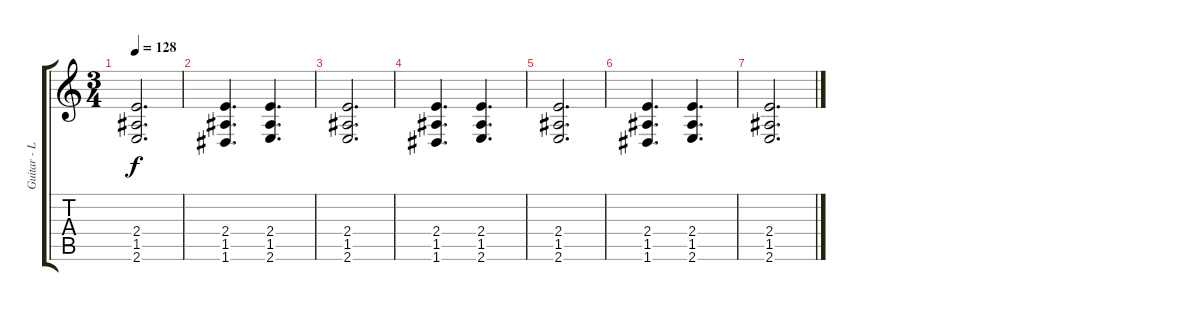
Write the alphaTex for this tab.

\track ("Guitar - Left" "Guitar - L") {instrument distortionguitar}
\staff {score tabs}
\tuning (E4 B3 G3 D3 A2 D2) {hide}
\ts (3 4)
\tempo 128
\clef g2
\ks c
(2.4 1.5 2.6).2{d dy f} |
(2.4 1.5 1.6).4{d} (2.4 1.5 2.6).4{d} |
(2.4 1.5 2.6).2{d} |
(2.4 1.5 1.6).4{d} (2.4 1.5 2.6).4{d} |
(2.4 1.5 2.6).2{d} |
(2.4 1.5 1.6).4{d} (2.4 1.5 2.6).4{d} |
(2.4 1.5 2.6).2{d}
